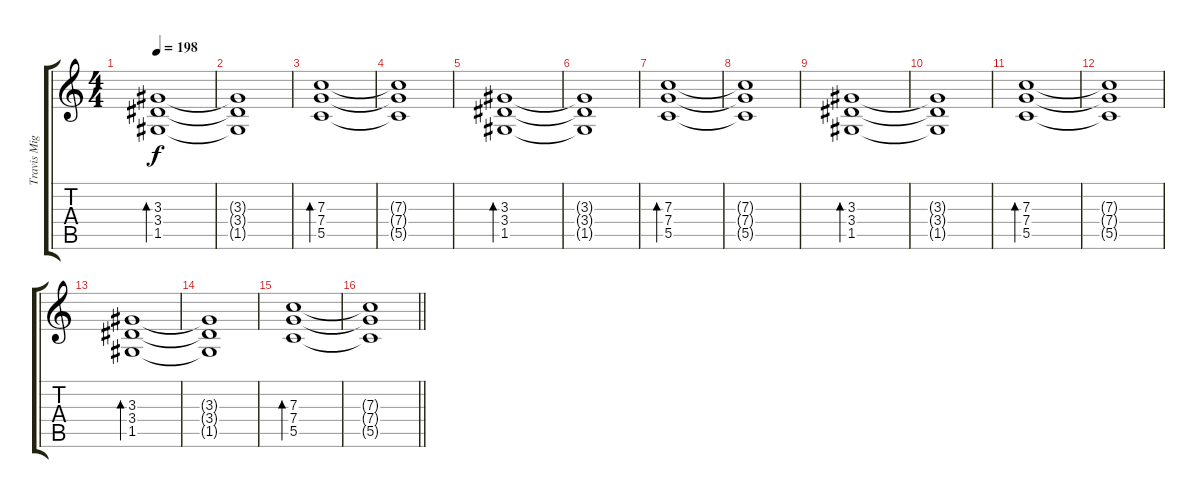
\track ("Travis Miguel" "Travis Mig") {instrument distortionguitar}
\staff {score tabs}
\tuning (D4 A3 F3 C3 G2 C2) {hide}
\ts (4 4)
\tempo 198
\clef g2
\ks c
(3.3 3.4 1.5).1{bd 480 dy f} |
(3.3{t} 3.4{t} 1.5{t}).1 |
(7.3 7.4 5.5).1{bd 480} |
(7.3{t} 7.4{t} 5.5{t}).1 |
(3.3 3.4 1.5).1{bd 480} |
(3.3{t} 3.4{t} 1.5{t}).1 |
(7.3 7.4 5.5).1{bd 480} |
(7.3{t} 7.4{t} 5.5{t}).1 |
(3.3 3.4 1.5).1{bd 480} |
(3.3{t} 3.4{t} 1.5{t}).1 |
(7.3 7.4 5.5).1{bd 480} |
(7.3{t} 7.4{t} 5.5{t}).1 |
(3.3 3.4 1.5).1{bd 480} |
(3.3{t} 3.4{t} 1.5{t}).1 |
(7.3 7.4 5.5).1{bd 480} |
\barLineRight lightlight
(7.3{t} 7.4{t} 5.5{t}).1
